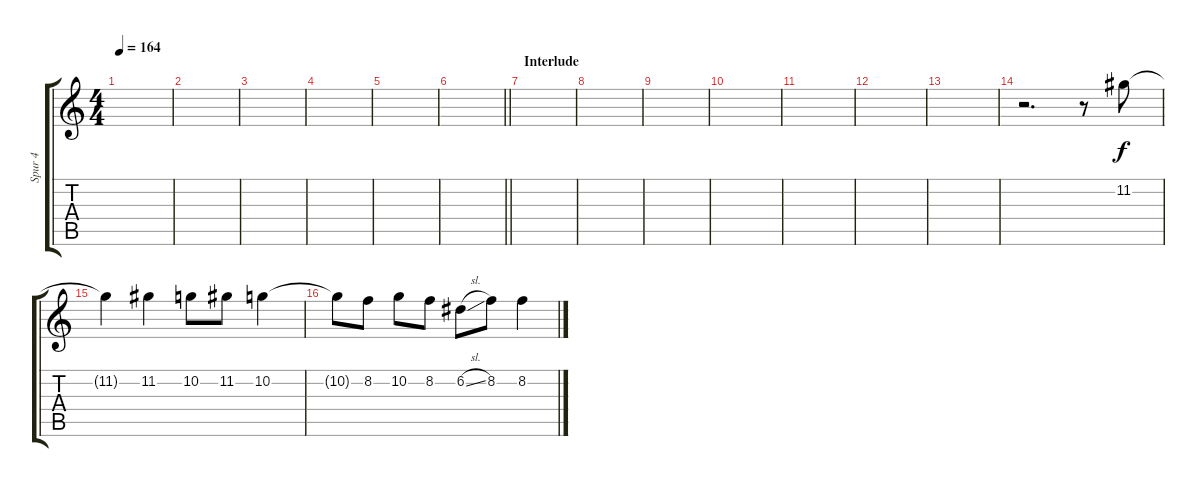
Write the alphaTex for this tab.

\track ("Spur 4" "Spur 4") {instrument distortionguitar}
\staff {score tabs}
\tuning (D4 A3 F3 C3 G2 C2) {hide}
\ts (4 4)
\tempo 164
\clef g2
\ks c
|
|
|
|
|
\barLineRight lightlight
|
\section ("" "Interlude")
|
|
|
|
|
|
|
r.2{d} r.8 11.2.8 |
11.2{t}.4 11.2.4 10.2.8 11.2.8 10.2.4 |
10.2{t}.8 8.2.8 10.2.8 8.2.8 6.2{sl}.8 8.2.8 8.2.4
